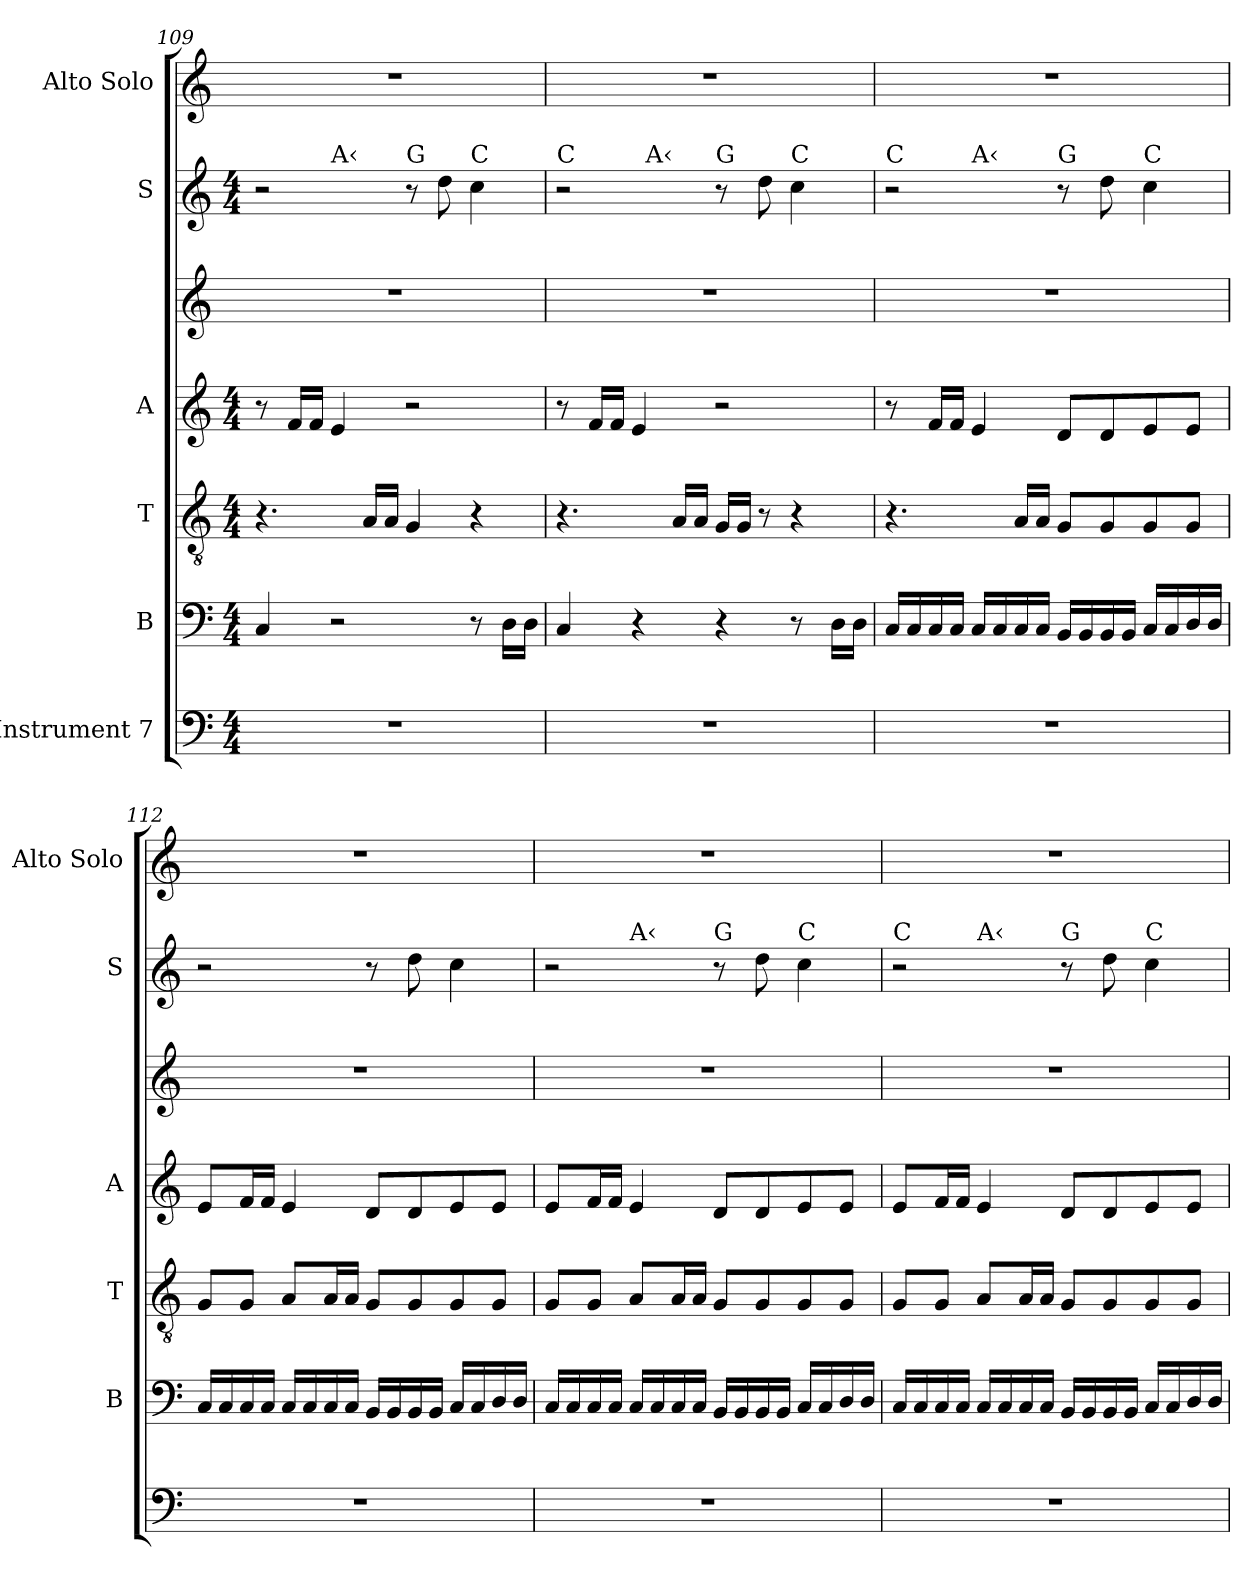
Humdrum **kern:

**kern	**kern	**kern	**kern	**kern	**kern	**kern
*part7	*part6	*part5	*part4	*part3	*part2	*part1
*staff7	*staff6	*staff5	*staff4	*staff3	*staff2	*staff1
*I"Instrument 7	*I"B	*I"T	*I"A	*	*I"S	*I"Alto Solo
*	*I'B	*I'T	*I'A	*	*I'S	*I'Alto Solo
*clefF4	*clefF4	*clefGv2	*clefG2	*clefG2	*clefG2	*clefG2
*k[]	*k[]	*k[]	*k[]	*k[]	*k[]	*k[]
*C:	*C:	*C:	*C:	*C:	*C:	*C:
*M4/4	*M4/4	*M4/4	*M4/4	*	*M4/4	*
=109	=109	=109	=109	=109	=109	=109
*	*	*	*	*	*^	*
1r	4C/	4.r	8r	1r	2r	4ryy	1r
.	.	.	16f/LL	.	.	.	.
.	.	.	16f/JJ	.	.	.	.
!	!	!	!	!	!	!LO:TX:a:t=A‹	!
.	2r	.	4e/	.	.	2.ryy	.
.	.	16A/LL	.	.	.	.	.
.	.	16A/JJ	.	.	.	.	.
!	!	!	!	!	!LO:TX:a:t=G	!	!
.	.	4G/	2r	.	8r	.	.
.	.	.	.	.	8dd\	.	.
!	!	!	!	!	!LO:TX:a:t=C	!	!
.	8r	4r	.	.	4cc\	.	.
.	16D\LL	.	.	.	.	.	.
.	16D\JJ	.	.	.	.	.	.
=110	=110	=110	=110	=110	=110	=110	=110
!	!	!	!	!	!LO:TX:a:t=C	!	!
1r	4C/	4.r	8r	1r	2r	4ryy	1r
.	.	.	16f/LL	.	.	.	.
.	.	.	16f/JJ	.	.	.	.
.	4r	.	4e/	.	.	32ryy	.
!	!	!	!	!	!	!LO:TX:a:t=A‹	!
.	.	.	.	.	.	2ryy	.
.	.	16A/LL	.	.	.	.	.
.	.	16A/JJ	.	.	.	.	.
!	!	!	!	!	!LO:TX:a:t=G	!	!
.	4r	16G/LL	2r	.	8r	.	.
.	.	16G/JJ	.	.	.	.	.
.	.	8r	.	.	8dd\	.	.
!	!	!	!	!	!LO:TX:a:t=C	!	!
.	8r	4r	.	.	4cc\	.	.
.	.	.	.	.	.	8..ryy	.
.	16D\LL	.	.	.	.	.	.
.	16D\JJ	.	.	.	.	.	.
!!LO:LB:g=z
=111	=111	=111	=111	=111	=111	=111	=111
!	!	!	!	!	!LO:TX:a:t=C	!	!
1r	16C/LL	4.r	8r	1r	2r	4ryy	1r
.	16C/	.	.	.	.	.	.
.	16C/	.	16f/LL	.	.	.	.
.	16C/JJ	.	16f/JJ	.	.	.	.
!	!	!	!	!	!	!LO:TX:a:t=A‹	!
.	16C/LL	.	4e/	.	.	2.ryy	.
.	16C/	.	.	.	.	.	.
.	16C/	16A/LL	.	.	.	.	.
.	16C/JJ	16A/JJ	.	.	.	.	.
!	!	!	!	!	!LO:TX:a:t=G	!	!
.	16BB/LL	8G/L	8d/L	.	8r	.	.
.	16BB/	.	.	.	.	.	.
.	16BB/	8G/	8d/	.	8dd\	.	.
.	16BB/JJ	.	.	.	.	.	.
!	!	!	!	!	!LO:TX:a:t=C	!	!
.	16C/LL	8G/	8e/	.	4cc\	.	.
.	16C/	.	.	.	.	.	.
.	16D/	8G/J	8e/J	.	.	.	.
.	16D/JJ	.	.	.	.	.	.
*	*	*	*	*	*v	*v	*
!!LO:PB:g=z
=112	=112	=112	=112	=112	=112	=112
1r	16C/LL	8G/L	8e/L	1r	2r	1r
.	16C/	.	.	.	.	.
.	16C/	8G/J	16f/L	.	.	.
.	16C/JJ	.	16f/JJ	.	.	.
.	16C/LL	8A/L	4e/	.	.	.
.	16C/	.	.	.	.	.
.	16C/	16A/L	.	.	.	.
.	16C/JJ	16A/JJ	.	.	.	.
.	16BB/LL	8G/L	8d/L	.	8r	.
.	16BB/	.	.	.	.	.
.	16BB/	8G/	8d/	.	8dd\	.
.	16BB/JJ	.	.	.	.	.
.	16C/LL	8G/	8e/	.	4cc\	.
.	16C/	.	.	.	.	.
.	16D/	8G/J	8e/J	.	.	.
.	16D/JJ	.	.	.	.	.
!!LO:LB:g=z
=113	=113	=113	=113	=113	=113	=113
!	!	!	!	!	!LO:TX:a:t=C	!
*	*	*	*	*	*^	*
1r	16C/LL	8G/L	8e/L	1r	2r	4ryy	1r
.	16C/	.	.	.	.	.	.
.	16C/	8G/J	16f/L	.	.	.	.
.	16C/JJ	.	16f/JJ	.	.	.	.
!	!	!	!	!	!	!LO:TX:a:t=A‹	!
.	16C/LL	8A/L	4e/	.	.	2.ryy	.
.	16C/	.	.	.	.	.	.
.	16C/	16A/L	.	.	.	.	.
.	16C/JJ	16A/JJ	.	.	.	.	.
!	!	!	!	!	!LO:TX:a:t=G	!	!
.	16BB/LL	8G/L	8d/L	.	8r	.	.
.	16BB/	.	.	.	.	.	.
.	16BB/	8G/	8d/	.	8dd\	.	.
.	16BB/JJ	.	.	.	.	.	.
!	!	!	!	!	!LO:TX:a:t=C	!	!
.	16C/LL	8G/	8e/	.	4cc\	.	.
.	16C/	.	.	.	.	.	.
.	16D/	8G/J	8e/J	.	.	.	.
.	16D/JJ	.	.	.	.	.	.
!!LO:LB:g=z
=114	=114	=114	=114	=114	=114	=114	=114
!	!	!	!	!	!LO:TX:a:t=C	!	!
1r	16C/LL	8G/L	8e/L	1r	2r	4ryy	1r
.	16C/	.	.	.	.	.	.
.	16C/	8G/J	16f/L	.	.	.	.
.	16C/JJ	.	16f/JJ	.	.	.	.
!	!	!	!	!	!	!LO:TX:a:t=A‹	!
.	16C/LL	8A/L	4e/	.	.	2.ryy	.
.	16C/	.	.	.	.	.	.
.	16C/	16A/L	.	.	.	.	.
.	16C/JJ	16A/JJ	.	.	.	.	.
!	!	!	!	!	!LO:TX:a:t=G	!	!
.	16BB/LL	8G/L	8d/L	.	8r	.	.
.	16BB/	.	.	.	.	.	.
.	16BB/	8G/	8d/	.	8dd\	.	.
.	16BB/JJ	.	.	.	.	.	.
!	!	!	!	!	!LO:TX:a:t=C	!	!
.	16C/LL	8G/	8e/	.	4cc\	.	.
.	16C/	.	.	.	.	.	.
.	16D/	8G/J	8e/J	.	.	.	.
.	16D/JJ	.	.	.	.	.	.
*	*	*	*	*	*v	*v	*
=	=	=	=	=	=	=
*-	*-	*-	*-	*-	*-	*-
